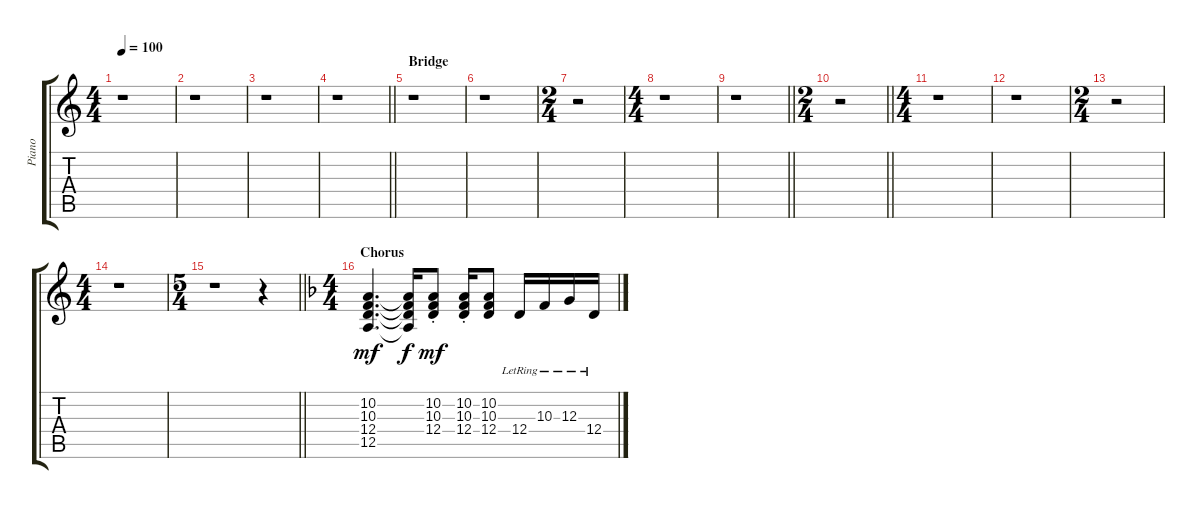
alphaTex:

\track ("Piano" "Piano") {instrument acousticgrandpiano}
\staff {score tabs}
\tuning (E4 B3 G3 D3 A2 D2) {hide}
\ts (4 4)
\tempo 100
\clef g2
\ks c
r.1{dy f} |
r.1 |
r.1 |
\barLineRight lightlight
r.1 |
\section ("" "Bridge")
r.1 |
r.1 |
\ts (2 4)
r.2 |
\ts (4 4)
r.1 |
\barLineRight lightlight
r.1 |
\ts (2 4)
\barLineRight lightlight
r.2 |
\ts (4 4)
r.1 |
r.1 |
\ts (2 4)
r.2 |
\ts (4 4)
r.1 |
\ts (5 4)
\barLineRight lightlight
r.1 r.4 |
\ts (4 4)
\section ("" "Chorus")
\ks f
(10.2 10.3 12.4 12.5).4{d dy mf} (10.2{t} 10.3{t} 12.4{t} 12.5{t}).16{dy f} (10.2{st} 10.3{st} 12.4{st}).8{dy mf} (10.2{st} 10.3{st} 12.4{st}).16 (10.2 10.3 12.4).8 12.4{lr}.16 10.3{lr}.16 12.3{lr}.16 12.4{lr}.16
